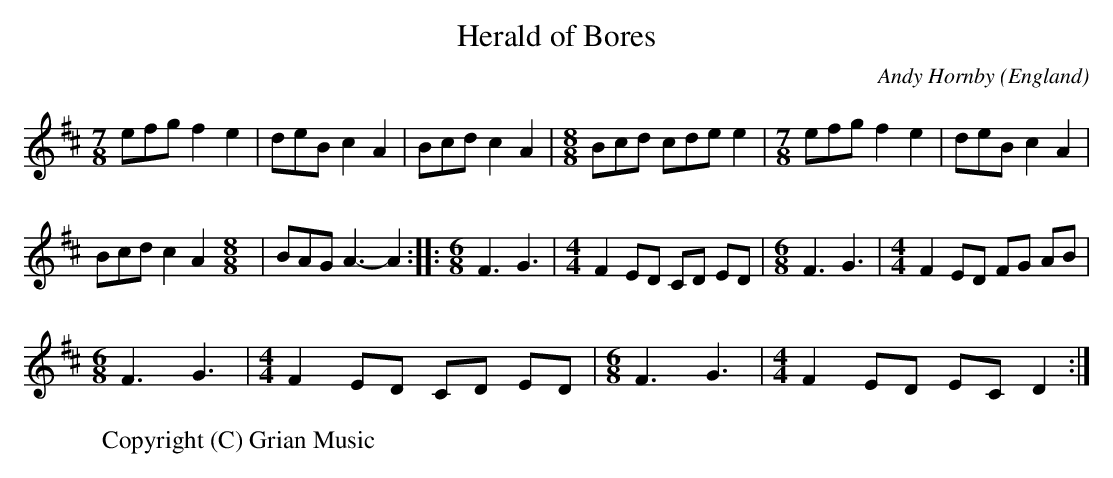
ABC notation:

X:1
T:Herald of Bores
O:England
M:7/8
C:Andy Hornby
K:D
efg f2 e2 |deB c2 A2| Bcd c2 A2| \
M:8/8
Bcd cde e2| \
M:7/8
efg f2 e2|deB c2 A2|
Bcd c2 A2 \
M:8/8
| BAG A3-A2:: \
M:6/8
F3 G3 | \
M:4/4
F2 ED CD ED | \
M:6/8
F3 G3 | \
M:4/4
F2 ED FG AB|
M:6/8
F3 G3 | \
M:4/4
F2 ED CD ED | \
M:6/8
F3 G3 | \
M:4/4
F2 ED EC D2:|
W:Copyright (C) Grian Music
